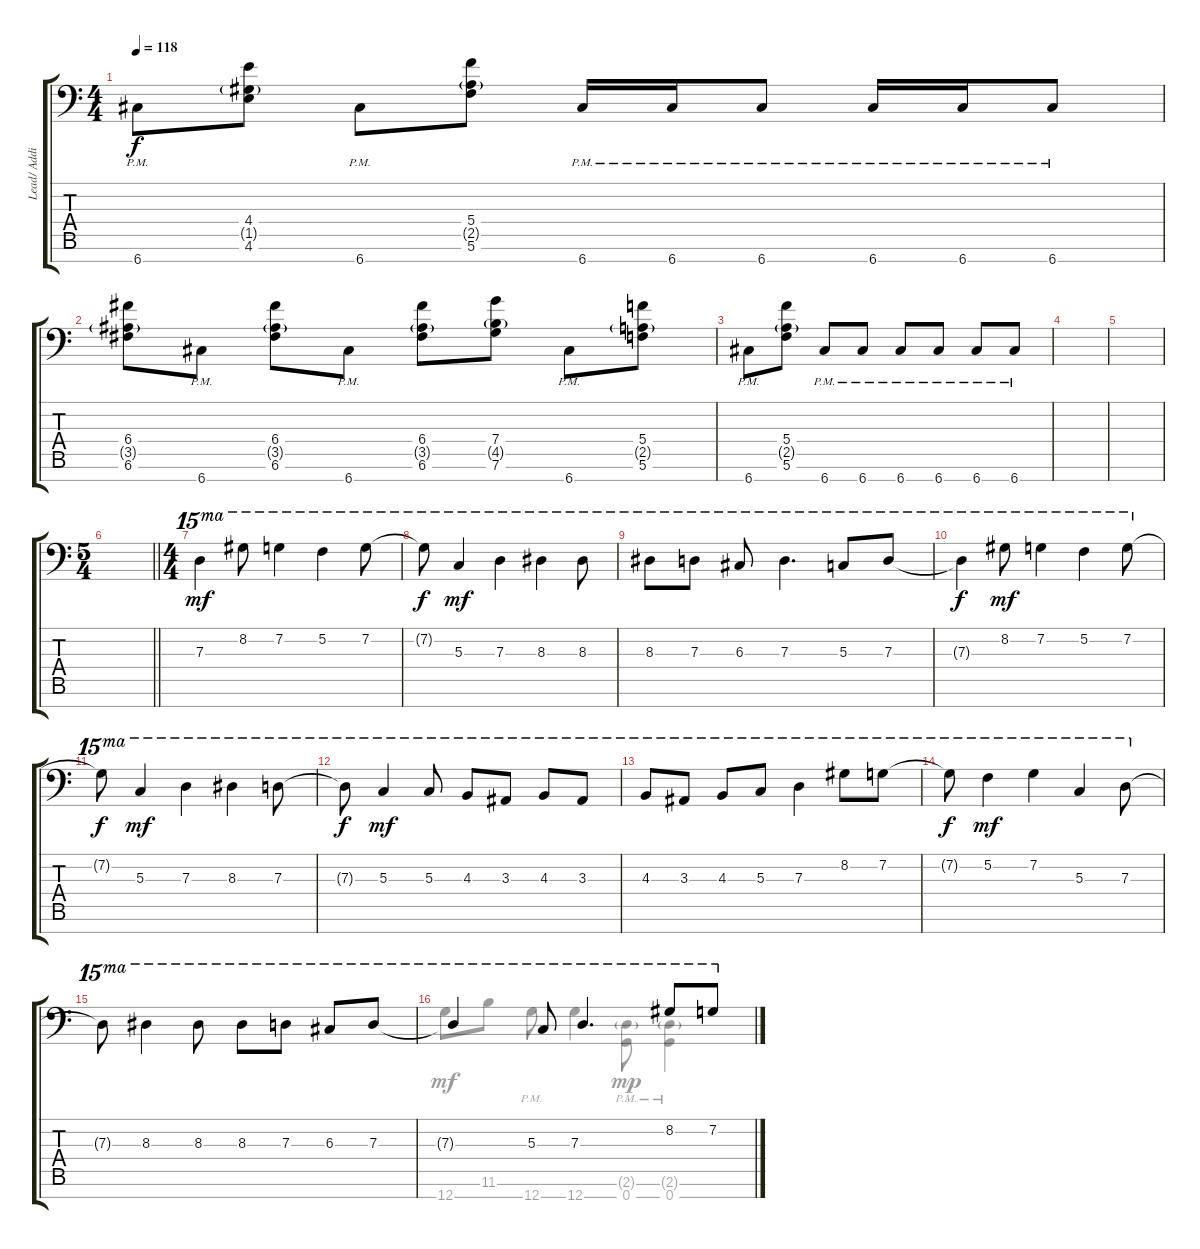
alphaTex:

\track ("Lead/ Additional" "Lead/ Addi") {instrument overdrivenguitar}
\staff {score tabs}
\tuning (E4 C4 G3 C3 G2 C2 G1) {hide}
\voice
\ts (4 4)
\tempo 118
\clef f4
\ks c
6.7{pm}.8{dy f} (4.4 1.5{g} 4.6).8 6.7{pm}.8 (5.4 2.5{g} 5.6).8 6.7{pm}.16 6.7{pm}.16 6.7{pm}.8 6.7{pm}.16 6.7{pm}.16 6.7{pm}.8 |
(6.4 3.5{g} 6.6).8 6.7{pm}.8 (6.4 3.5{g} 6.6).8 6.7{pm}.8 (6.4 3.5{g} 6.6).8 (7.4 4.5{g} 7.6).8 6.7{pm}.8 (5.4 2.5{g} 5.6).8 |
6.7{pm}.8 (5.4 2.5{g} 5.6).8 6.7{pm}.8 6.7{pm}.8 6.7{pm}.8 6.7{pm}.8 6.7{pm}.8 6.7{pm}.8 |
|
|
\ts (5 4)
\barLineRight lightlight
|
\ts (4 4)
7.3.4{ot 15ma dy mf} 8.2.8{ot 15ma} 7.2.4{ot 15ma} 5.2.4{ot 15ma} 7.2.8{ot 15ma} |
7.2{t}.8{ot 15ma dy f} 5.3.4{ot 15ma dy mf} 7.3.4{ot 15ma} 8.3.4{ot 15ma} 8.3.8{ot 15ma} |
8.3.8{ot 15ma} 7.3.8{ot 15ma} 6.3.8{ot 15ma} 7.3.4{d ot 15ma} 5.3.8{ot 15ma} 7.3.8{ot 15ma} |
7.3{t}.4{ot 15ma dy f} 8.2.8{ot 15ma dy mf} 7.2.4{ot 15ma} 5.2.4{ot 15ma} 7.2.8{ot 15ma} |
7.2{t}.8{ot 15ma dy f} 5.3.4{ot 15ma dy mf} 7.3.4{ot 15ma} 8.3.4{ot 15ma} 7.3.8{ot 15ma} |
7.3{t}.8{ot 15ma dy f} 5.3.4{ot 15ma dy mf} 5.3.8{ot 15ma} 4.3.8{ot 15ma} 3.3.8{ot 15ma} 4.3.8{ot 15ma} 3.3.8{ot 15ma} |
4.3.8{ot 15ma} 3.3.8{ot 15ma} 4.3.8{ot 15ma} 5.3.8{ot 15ma} 7.3.4{ot 15ma} 8.2.8{ot 15ma} 7.2.8{ot 15ma} |
7.2{t}.8{ot 15ma dy f} 5.2.4{ot 15ma dy mf} 7.2.4{ot 15ma} 5.3.4{ot 15ma} 7.3.8{ot 15ma} |
7.3{t}.8{ot 15ma} 8.3.4{ot 15ma} 8.3.8{ot 15ma} 8.3.8{ot 15ma} 7.3.8{ot 15ma} 6.3.8{ot 15ma} 7.3.8{ot 15ma} |
7.3{t}.4{ot 15ma} 5.3.8{ot 15ma} 7.3.4{d ot 15ma} 8.2.8{ot 15ma} 7.2.8{ot 15ma}
\voice
\clef f4
\ottava regular
\simile none
\ks c
|
|
|
|
|
\barLineRight lightlight
|
|
|
|
|
|
|
|
|
|
12.7.8 11.6.8 12.7{pm}.8 12.7.4 (2.6{g pm} 0.7{pm}).8{dy mp} (2.6{g pm} 0.7{pm}).4
